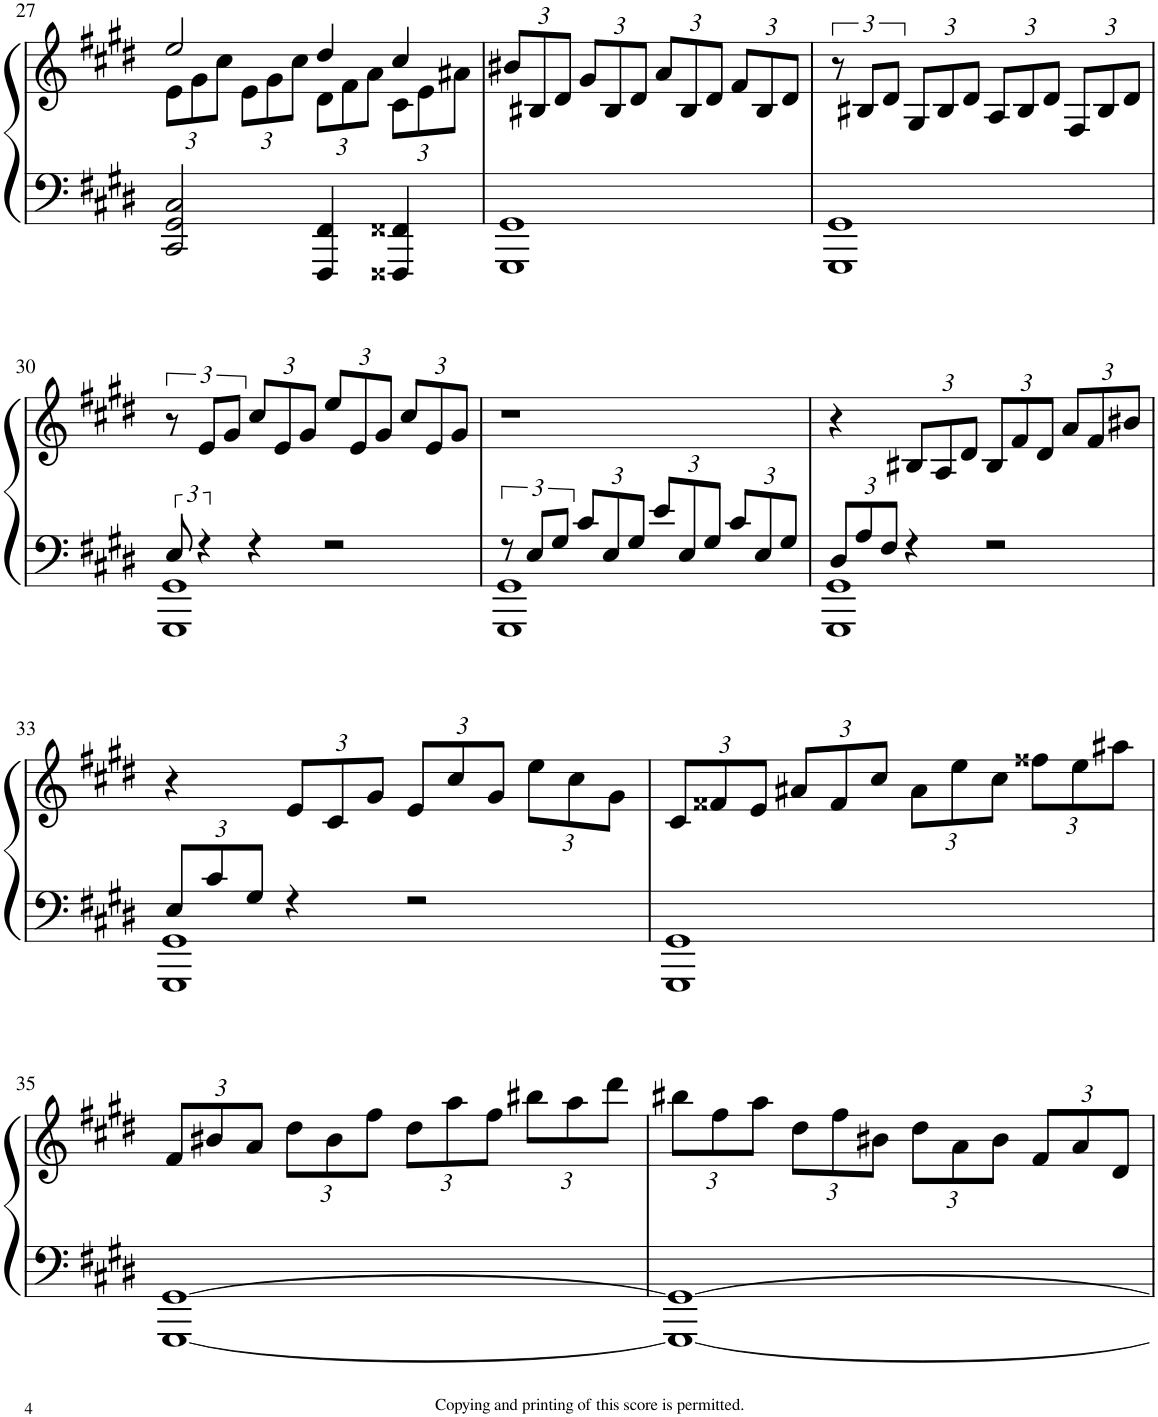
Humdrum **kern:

**kern	**kern
*part1	*part1
*staff2	*staff1
*I"Piano	*
*I'Pno	*
!!LO:PB:g=z
*clefF4	*clefG2
*k[f#c#g#d#]	*k[f#c#g#d#]
*E:	*E:
*M2/2	*M2/2
*met(c|)	*met(c|)
=27	=27
*	*^
*	*	*Xbrackettup
2CC#/ 2GG#/ 2C#/	2ee/	12e\L
.	.	12g#\
.	.	12cc#\J
.	.	12e\L
.	.	12g#\
.	.	12cc#\J
4FFF#/ 4FF#/	4dd#/	12d#\L
.	.	12f#\
.	.	12a\J
4FFF##X/ 4FF##X/	4cc#/	12c#\L
.	.	12e\
.	.	12a#X\J
*	*v	*v
=28	=28
1GGG# 1GG#	12b#X/L
.	12B#X/
.	12d#/J
.	12g#/L
.	12B#/
.	12d#/J
.	12a/L
.	12B#/
.	12d#/J
.	12f#/L
.	12B#/
.	12d#/J
=29	=29
*	*brackettup
1GGG# 1GG#	12r
.	12B#X/L
.	12d#/J
*	*Xbrackettup
.	12G#/L
.	12B#/
.	12d#/J
.	12A/L
.	12B#/
.	12d#/J
.	12F#/L
.	12B#/
.	12d#/J
!!LO:LB:g=z
=30	=30
*^	*
*	*	*brackettup
12E/	1GGG# 1GG#	12r
6r	.	12e/L
.	.	12g#/J
*	*	*Xbrackettup
4r	.	12cc#/L
.	.	12e/
.	.	12g#/J
2r	.	12ee/L
.	.	12e/
.	.	12g#/J
.	.	12cc#/L
.	.	12e/
.	.	12g#/J
=31	=31	=31
12r	1GGG# 1GG#	1r
12E/L	.	.
12G#/J	.	.
*Xbrackettup	*	*
12c#/L	.	.
12E/	.	.
12G#/J	.	.
12e/L	.	.
12E/	.	.
12G#/J	.	.
12c#/L	.	.
12E/	.	.
12G#/J	.	.
=32	=32	=32
12D#/L	1GGG# 1GG#	4r
12A/	.	.
12F#/J	.	.
4r	.	12B#X/L
.	.	12A/
.	.	12d#/J
2r	.	12B#/L
.	.	12f#/
.	.	12d#/J
.	.	12a/L
.	.	12f#/
.	.	12b#X/J
!!LO:LB:g=z
=33	=33	=33
12E/L	1GGG# 1GG#	4r
12c#/	.	.
12G#/J	.	.
4r	.	12e/L
.	.	12c#/
.	.	12g#/J
2r	.	12e/L
.	.	12cc#/
.	.	12g#/J
.	.	12ee\L
.	.	12cc#\
.	.	12g#\J
*v	*v	*
=34	=34
1GGG# 1GG#	12c#/L
.	12f##X/
.	12e/J
.	12a#X/L
.	12f##/
.	12cc#/J
.	12a#\L
.	12ee\
.	12cc#\J
.	12ff##X\L
.	12ee\
.	12aa#X\J
!!LO:LB:g=z
=35	=35
[1GGG# [1GG#	12f#/L
.	12b#X/
.	12a/J
.	12dd#\L
.	12b#\
.	12ff#\J
.	12dd#\L
.	12aa\
.	12ff#\J
.	12bb#X\L
.	12aa\
.	12ddd#\J
=36	=36
1GGG#_ 1GG#_	12bb#X\L
.	12ff#\
.	12aa\J
.	12dd#\L
.	12ff#\
.	12b#X\J
.	12dd#\L
.	12a\
.	12b#\J
.	12f#/L
.	12a/
.	12d#/J
=	=
*-	*-
